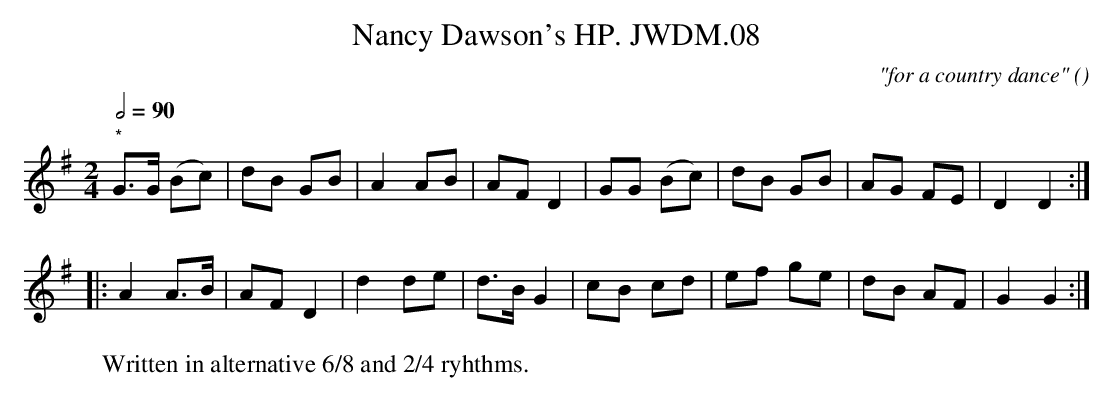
X:1
T:Nancy Dawson's HP. JWDM.08
M:2/4
L:1/8
Q:1/2=90
C:"for a country dance"
O:
K:G
"*"G>G (Bc)|dB GB|A2 AB|AF D2|GG (Bc)|dB GB|AG FE|D2 D2:|
|:A2 A>B|AF D2|d2 de|d>B G2|c-B cd|ef ge|dB AF|G2G2:|
W:Written in alternative 6/8 and 2/4 ryhthms.
